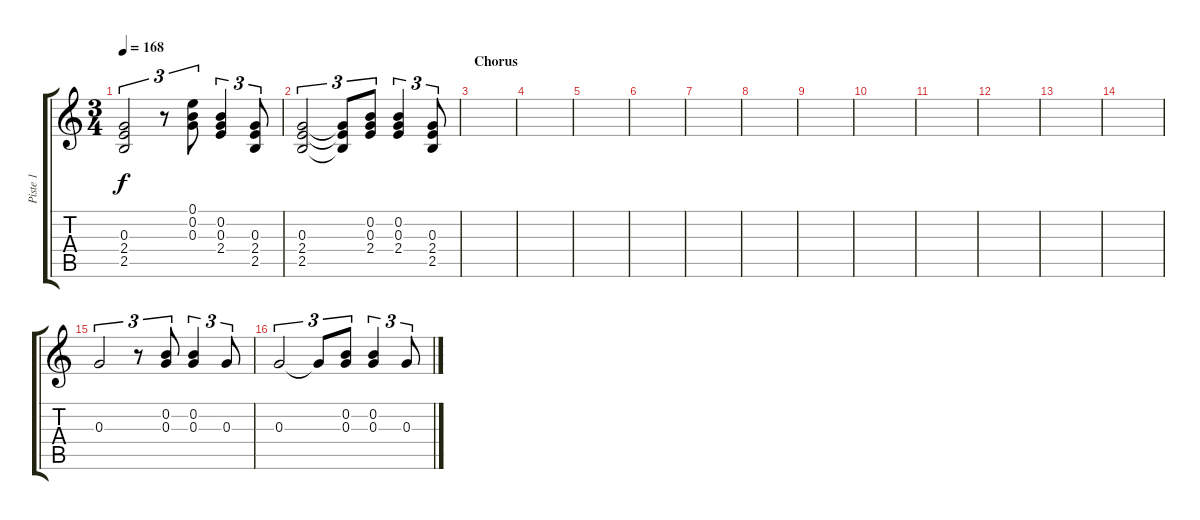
\track ("Piste 1" "Piste 1") {instrument acousticguitarsteel}
\staff {score tabs}
\tuning (E4 B3 G3 D3 A2 E2) {hide}
\ts (3 4)
\tempo 168
\clef g2
\ks c
(0.3 2.4 2.5).2{tu (3 2) dy f} r.8{tu (3 2)} (0.1 0.2 0.3).8{tu (3 2)} (0.2 0.3 2.4).4{tu (3 2)} (0.3 2.4 2.5).8{tu (3 2)} |
(0.3 2.4 2.5).2{tu (3 2)} (0.3{t} 2.4{t} 2.5{t}).8{tu (3 2)} (0.2 0.3 2.4).8{tu (3 2)} (0.2 0.3 2.4).4{tu (3 2)} (0.3 2.4 2.5).8{tu (3 2)} |
\section ("" "Chorus")
|
|
|
|
|
|
|
|
|
|
|
|
0.3.2{tu (3 2)} r.8{tu (3 2)} (0.2 0.3).8{tu (3 2)} (0.2 0.3).4{tu (3 2)} 0.3.8{tu (3 2)} |
0.3.2{tu (3 2)} 0.3{t}.8{tu (3 2)} (0.2 0.3).8{tu (3 2)} (0.2 0.3).4{tu (3 2)} 0.3.8{tu (3 2)}
